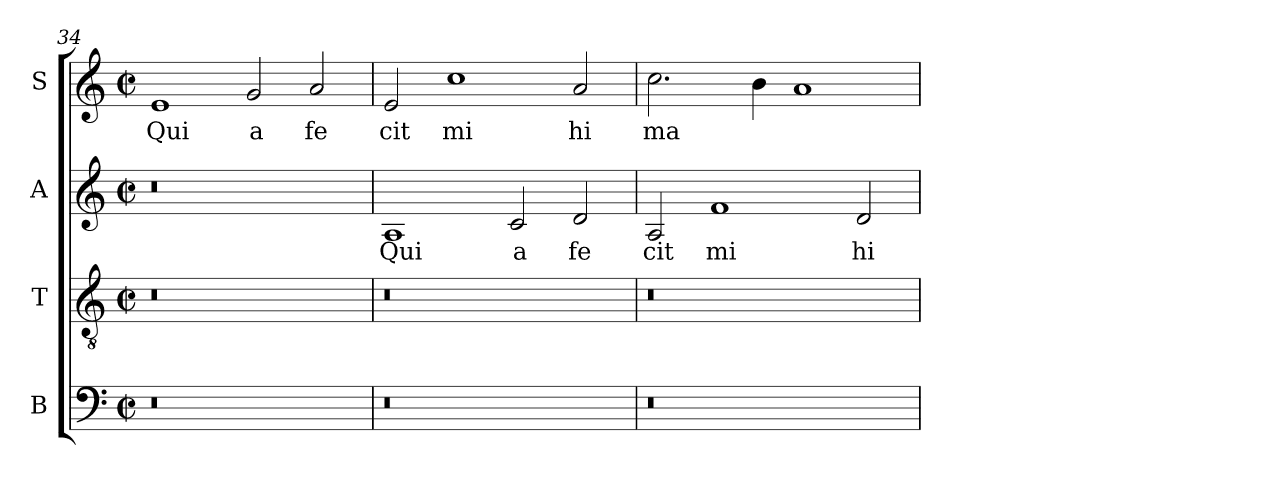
**kern	**kern	**kern	**text	**kern	**text
*part4	*part3	*part2	*part2	*part1	*part1
*staff4	*staff3	*staff2	*staff2	*staff1	*staff1
*I"B	*I"T	*I"A	*	*I"S	*
*I'B	*I'T	*I'A	*	*I'S	*
!!LO:LB:g=z
*clefF4	*clefGv2	*clefG2	*	*clefG2	*
*k[]	*k[]	*k[]	*	*k[]	*
*C:	*C:	*C:	*	*C:	*
*M2/2	*M2/2	*M2/2	*	*M2/2	*
*met(c|)	*met(c|)	*met(c|)	*	*met(c|)	*
=34	=34	=34	=34	=34	=34
!	!	!	!	!	!LO:LY:b:cj
0r	0r	0r	.	1e	Qui
!	!	!	!	!	!LO:LY:b:cj
.	.	.	.	2g/	a
!	!	!	!	!	!LO:LY:b:cj
.	.	.	.	2a/	fe
=35	=35	=35	=35	=35	=35
!	!	!	!LO:LY:b:cj	!	!LO:LY:b:cj
0r	0r	1A	Qui	2e/	cit
!	!	!	!	!	!LO:LY:b:cj
.	.	.	.	1cc	mi
!	!	!	!LO:LY:b:cj	!	!
.	.	2c/	a	.	.
!	!	!	!LO:LY:b:cj	!	!LO:LY:b:cj
.	.	2d/	fe	2a/	hi
=36	=36	=36	=36	=36	=36
!	!	!	!LO:LY:b:cj	!	!LO:LY:b:cj
0r	0r	2A/	cit	2.cc\	ma
!	!	!	!LO:LY:b:cj	!	!
.	.	1f	mi	.	.
!	!	!	!	!	!LO:LY:b:cj
.	.	.	.	4b\	.
!	!	!	!	!	!LO:LY:b:cj
.	.	.	.	1a	.
!	!	!	!LO:LY:b:cj	!	!
.	.	2d/	hi	.	.
=	=	=	=	=	=
*-	*-	*-	*-	*-	*-
